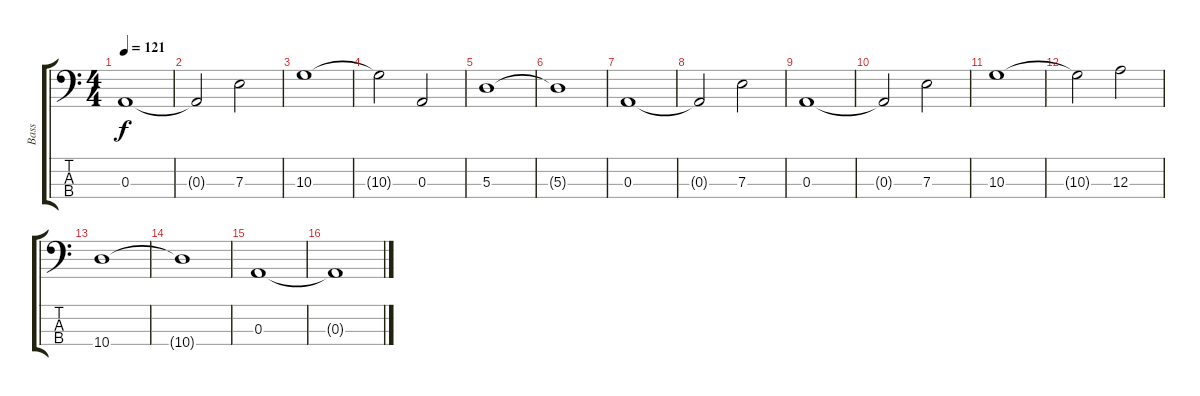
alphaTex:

\track ("Bass" "Bass") {instrument electricbassfinger}
\staff {score tabs}
\tuning (G2 D2 A1 E1) {hide}
\ts (4 4)
\tempo 121
\clef f4
\ks c
0.3.1{dy f} |
0.3{t}.2 7.3.2 |
10.3.1 |
10.3{t}.2 0.3.2 |
5.3.1 |
5.3{t}.1 |
0.3.1 |
0.3{t}.2 7.3.2 |
0.3.1 |
0.3{t}.2 7.3.2 |
10.3.1 |
10.3{t}.2 12.3.2 |
10.4.1 |
10.4{t}.1 |
0.3.1{volume 0} |
0.3{t}.1
